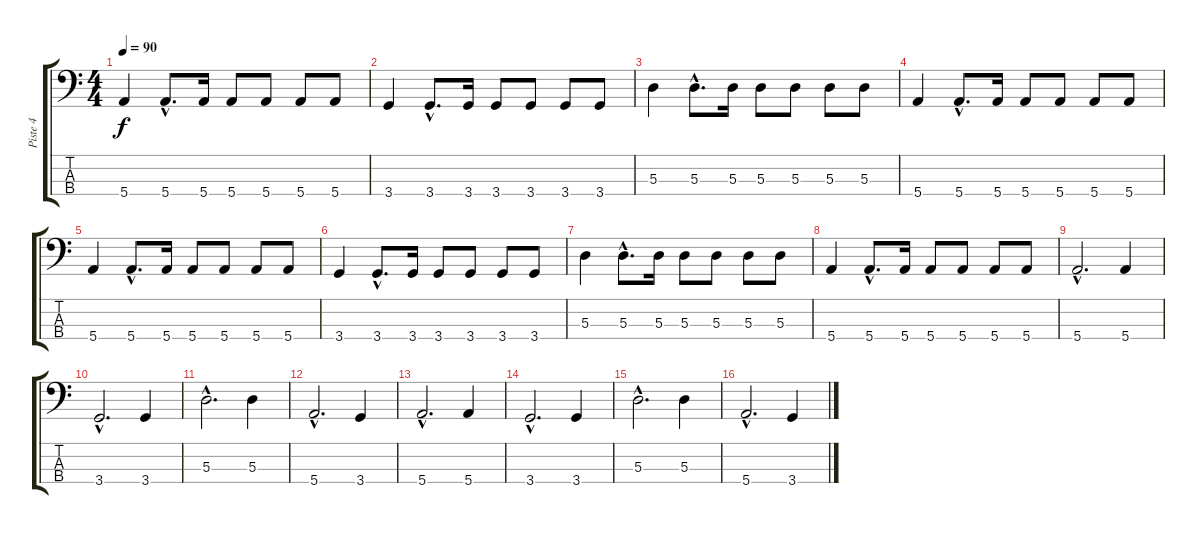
\track ("Piste 4" "Piste 4") {instrument electricbasspick}
\staff {score tabs}
\tuning (G2 D2 A1 E1) {hide}
\ts (4 4)
\tempo 90
\clef f4
\ks c
5.4.4{dy f instrument electricbasspick} 5.4{hac}.8{d} 5.4.16 5.4.8 5.4.8 5.4.8 5.4.8 |
3.4.4 3.4{hac}.8{d} 3.4.16 3.4.8 3.4.8 3.4.8 3.4.8 |
5.3.4 5.3{hac}.8{d} 5.3.16 5.3.8 5.3.8 5.3.8 5.3.8 |
5.4.4 5.4{hac}.8{d} 5.4.16 5.4.8 5.4.8 5.4.8 5.4.8 |
5.4.4 5.4{hac}.8{d} 5.4.16 5.4.8 5.4.8 5.4.8 5.4.8 |
3.4.4 3.4{hac}.8{d} 3.4.16 3.4.8 3.4.8 3.4.8 3.4.8 |
5.3.4 5.3{hac}.8{d} 5.3.16 5.3.8 5.3.8 5.3.8 5.3.8 |
5.4.4 5.4{hac}.8{d} 5.4.16 5.4.8 5.4.8 5.4.8 5.4.8 |
5.4{hac}.2{d} 5.4.4 |
3.4{hac}.2{d} 3.4.4 |
5.3{hac}.2{d} 5.3.4 |
5.4{hac}.2{d} 3.4.4 |
5.4{hac}.2{d} 5.4.4 |
3.4{hac}.2{d} 3.4.4 |
5.3{hac}.2{d} 5.3.4 |
5.4{hac}.2{d} 3.4.4
